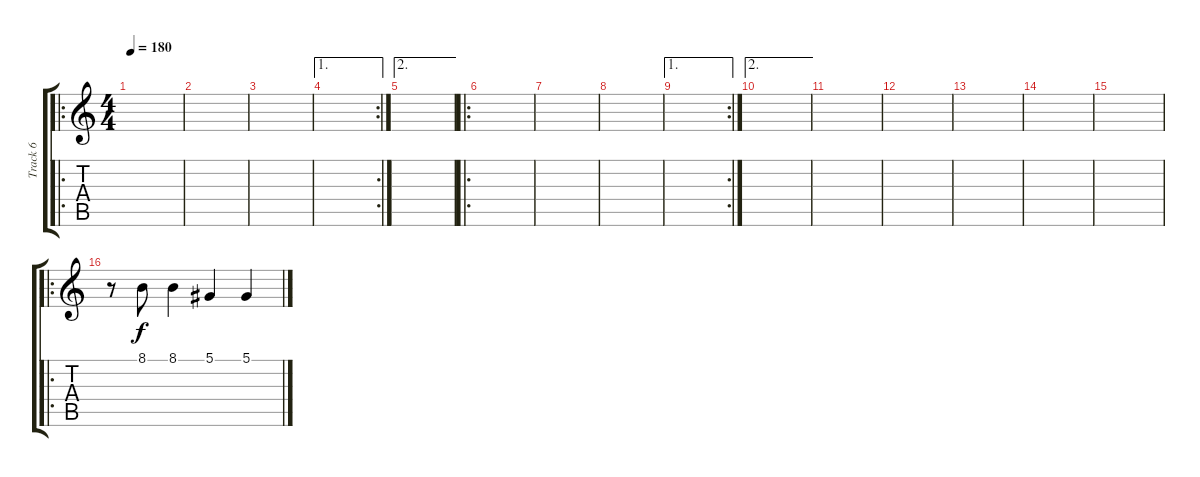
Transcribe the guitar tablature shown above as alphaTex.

\track ("Track 6" "Track 6") {instrument lead2sawtooth}
\staff {score tabs}
\tuning (Eb4 Bb3 Gb3 Db3 Ab2 Db2) {hide}
\ro
\ts (4 4)
\tempo 180
\clef g2
\ks c
|
|
|
\ae 1
\rc 2
|
\ae 2
|
\ro
|
|
|
\ae 1
\rc 2
|
\ae 2
|
|
|
|
|
|
\ro
r.8 8.1.8 8.1.4 5.1.4 5.1.4
